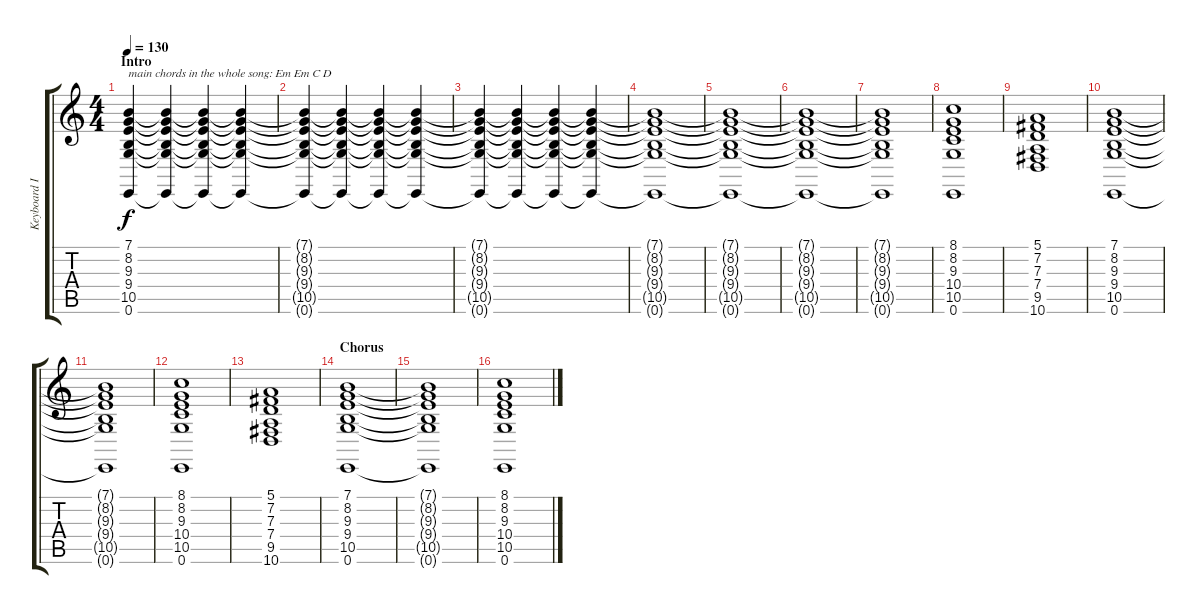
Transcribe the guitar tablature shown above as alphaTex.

\track ("Keyboard I" "Keyboard I") {instrument synthstrings1}
\staff {score tabs}
\tuning (E4 B3 G3 D3 A2 E2) {hide}
\ts (4 4)
\section ("" "Intro")
\tempo 130
\clef g2
\ks c
(7.1 8.2 9.3 9.4 10.5 0.6).4{txt "main chords in the whole song: Em Em C D" dy f volume 4 instrument synthstrings1} (7.1{t} 8.2{t} 9.3{t} 9.4{t} 10.5{t} 0.6{t}).4{volume 5} (7.1{t} 8.2{t} 9.3{t} 9.4{t} 10.5{t} 0.6{t}).4{volume 5} (7.1{t} 8.2{t} 9.3{t} 9.4{t} 10.5{t} 0.6{t}).4{volume 6} |
(7.1{t} 8.2{t} 9.3{t} 9.4{t} 10.5{t} 0.6{t}).4{volume 6} (7.1{t} 8.2{t} 9.3{t} 9.4{t} 10.5{t} 0.6{t}).4{volume 7} (7.1{t} 8.2{t} 9.3{t} 9.4{t} 10.5{t} 0.6{t}).4{volume 7} (7.1{t} 8.2{t} 9.3{t} 9.4{t} 10.5{t} 0.6{t}).4{volume 8} |
(7.1{t} 8.2{t} 9.3{t} 9.4{t} 10.5{t} 0.6{t}).4{volume 8} (7.1{t} 8.2{t} 9.3{t} 9.4{t} 10.5{t} 0.6{t}).4{volume 9} (7.1{t} 8.2{t} 9.3{t} 9.4{t} 10.5{t} 0.6{t}).4{volume 10} (7.1{t} 8.2{t} 9.3{t} 9.4{t} 10.5{t} 0.6{t}).4{volume 11} |
(7.1{t} 8.2{t} 9.3{t} 9.4{t} 10.5{t} 0.6{t}).1 |
(7.1{t} 8.2{t} 9.3{t} 9.4{t} 10.5{t} 0.6{t}).1 |
(7.1{t} 8.2{t} 9.3{t} 9.4{t} 10.5{t} 0.6{t}).1 |
(7.1{t} 8.2{t} 9.3{t} 9.4{t} 10.5{t} 0.6{t}).1 |
(8.1 8.2 9.3 10.4 10.5 0.6).1 |
(5.1 7.2 7.3 7.4 9.5 10.6).1 |
(7.1 8.2 9.3 9.4 10.5 0.6).1 |
(7.1{t} 8.2{t} 9.3{t} 9.4{t} 10.5{t} 0.6{t}).1 |
(8.1 8.2 9.3 10.4 10.5 0.6).1 |
(5.1 7.2 7.3 7.4 9.5 10.6).1 |
\section ("" "Chorus")
(7.1 8.2 9.3 9.4 10.5 0.6).1 |
(7.1{t} 8.2{t} 9.3{t} 9.4{t} 10.5{t} 0.6{t}).1 |
(8.1 8.2 9.3 10.4 10.5 0.6).1
